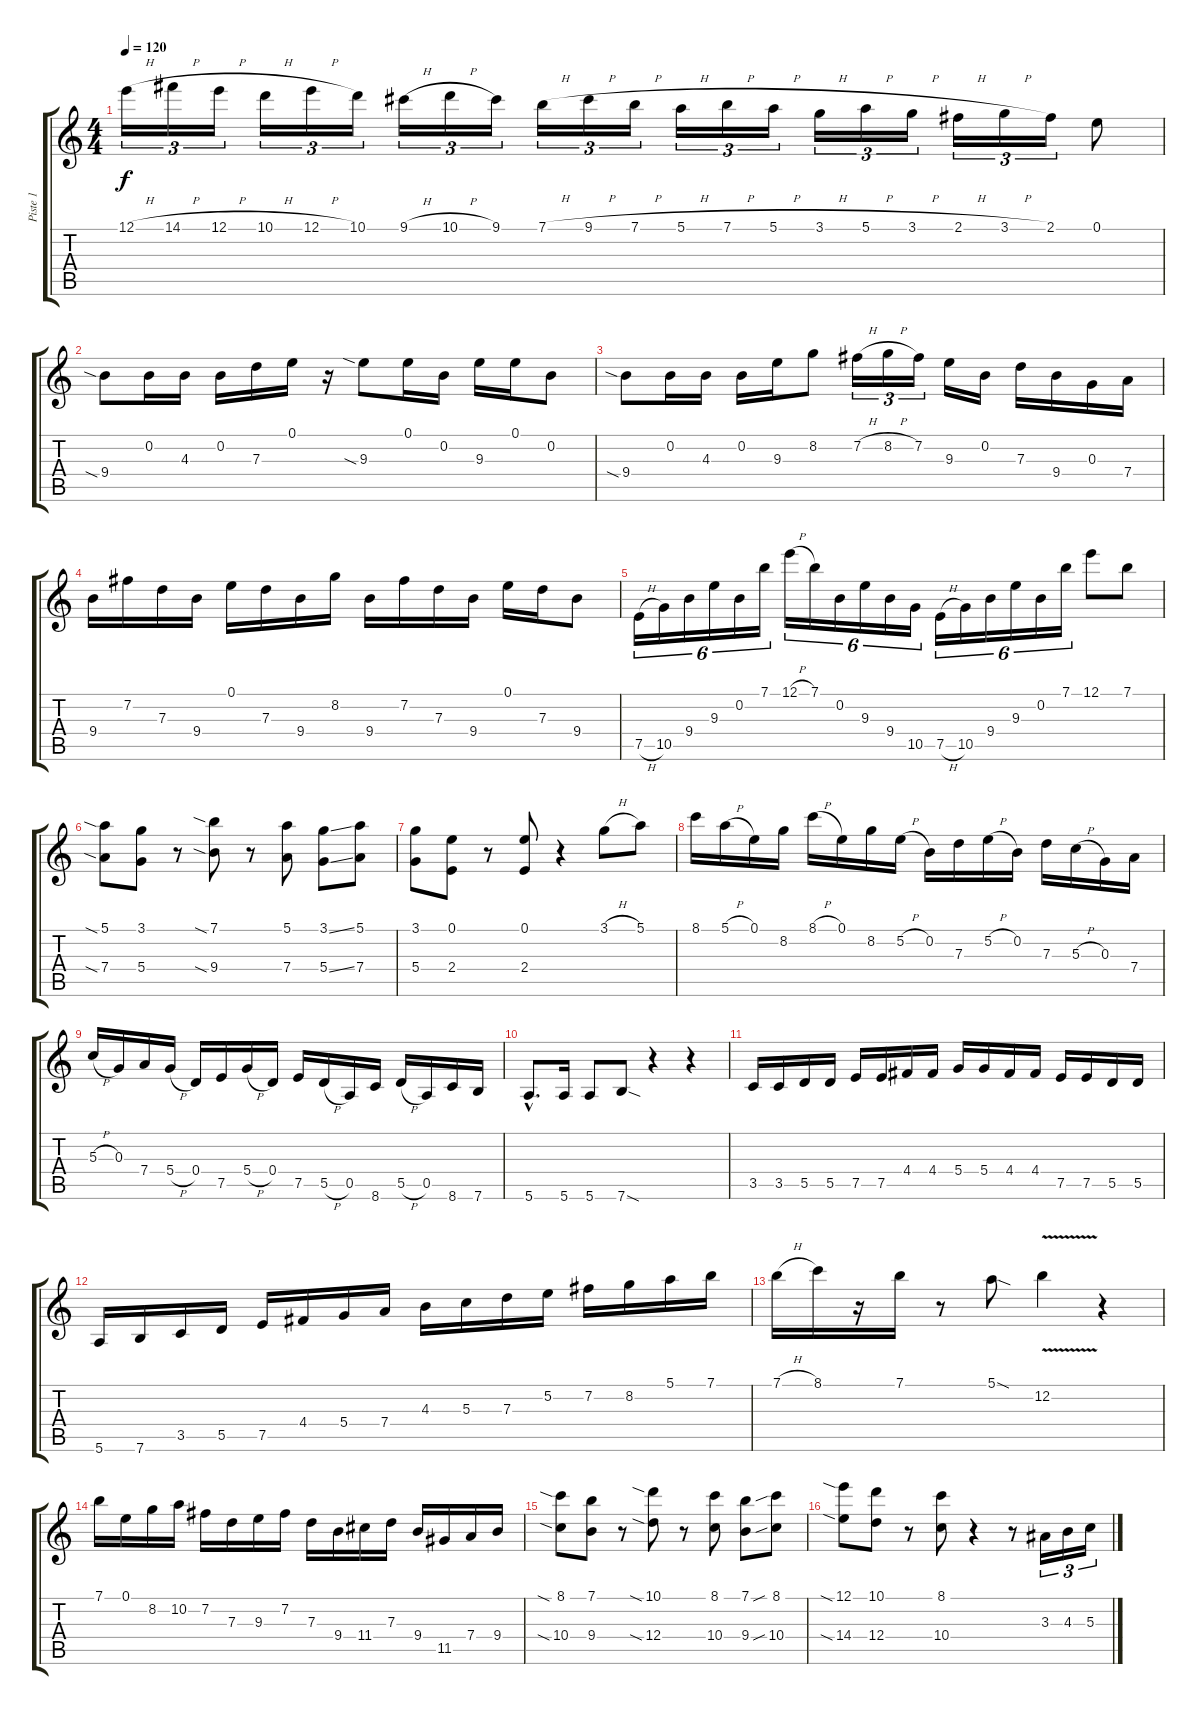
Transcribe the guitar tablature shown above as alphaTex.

\track ("Piste 1" "Piste 1") {instrument acousticguitarnylon}
\staff {score tabs}
\tuning (E4 B3 G3 D3 A2 E2) {hide}
\ts (4 4)
\tempo 120
\clef g2
\ks c
12.1{h}.16{tu (3 2) dy f} 14.1{h}.16{tu (3 2)} 12.1{h}.16{tu (3 2)} 10.1{h}.16{tu (3 2)} 12.1{h}.16{tu (3 2)} 10.1.16{tu (3 2)} 9.1{h}.16{tu (3 2)} 10.1{h}.16{tu (3 2)} 9.1.16{tu (3 2)} 7.1{h}.16{tu (3 2)} 9.1{h}.16{tu (3 2)} 7.1{h}.16{tu (3 2)} 5.1{h}.16{tu (3 2)} 7.1{h}.16{tu (3 2)} 5.1{h}.16{tu (3 2)} 3.1{h}.16{tu (3 2)} 5.1{h}.16{tu (3 2)} 3.1{h}.16{tu (3 2)} 2.1{h}.16{tu (3 2)} 3.1{h}.16{tu (3 2)} 2.1.16{tu (3 2)} 0.1.8 |
9.4{sia}.8 0.2.16 4.3.16 0.2.16 7.3.16 0.1.16 r.16 9.3{sia}.8 0.1.16 0.2.16 9.3.16 0.1.16 0.2.8 |
9.4{sia}.8 0.2.16 4.3.16 0.2.16 9.3.16 8.2.8 7.2{h}.16{tu (3 2)} 8.2{h}.16{tu (3 2)} 7.2.16{tu (3 2)} 9.3.16 0.2.16 7.3.16 9.4.16 0.3.16 7.4.16 |
9.4.16 7.2.16 7.3.16 9.4.16 0.1.16 7.3.16 9.4.16 8.2.16 9.4.16 7.2.16 7.3.16 9.4.16 0.1.16 7.3.16 9.4.8 |
7.5{h}.16{tu (6 4)} 10.5.16{tu (6 4)} 9.4.16{tu (6 4)} 9.3.16{tu (6 4)} 0.2.16{tu (6 4)} 7.1.16{tu (6 4)} 12.1{h}.16{tu (6 4)} 7.1.16{tu (6 4)} 0.2.16{tu (6 4)} 9.3.16{tu (6 4)} 9.4.16{tu (6 4)} 10.5.16{tu (6 4)} 7.5{h}.16{tu (6 4)} 10.5.16{tu (6 4)} 9.4.16{tu (6 4)} 9.3.16{tu (6 4)} 0.2.16{tu (6 4)} 7.1.16{tu (6 4)} 12.1.8 7.1.8 |
(5.1{sia} 7.4{sia}).8 (3.1 5.4).8 r.8 (7.1{sia} 9.4{sia}).8 r.8 (5.1 7.4).8 (3.1{ss} 5.4{ss}).8 (5.1 7.4).8 |
(3.1 5.4).8 (0.1 2.4).8 r.8 (0.1 2.4).8 r.4 3.1{h}.8 5.1.8 |
8.1.16 5.1{h}.16 0.1.16 8.2.16 8.1{h}.16 0.1.16 8.2.16 5.2{h}.16 0.2.16 7.3.16 5.2{h}.16 0.2.16 7.3.16 5.3{h}.16 0.3.16 7.4.16 |
5.3{h}.16 0.3.16 7.4.16 5.4{h}.16 0.4.16 7.5.16 5.4{h}.16 0.4.16 7.5.16 5.5{h}.16 0.5.16 8.6.16 5.5{h}.16 0.5.16 8.6.16 7.6.16 |
5.6{hac}.8{d} 5.6.16 5.6.8 7.6{sod}.8 r.4 r.4 |
3.5.16 3.5.16 5.5.16 5.5.16 7.5.16 7.5.16 4.4.16 4.4.16 5.4.16 5.4.16 4.4.16 4.4.16 7.5.16 7.5.16 5.5.16 5.5.16 |
5.6.16 7.6.16 3.5.16 5.5.16 7.5.16 4.4.16 5.4.16 7.4.16 4.3.16 5.3.16 7.3.16 5.2.16 7.2.16 8.2.16 5.1.16 7.1.16 |
7.1{h}.16 8.1.16 r.16 7.1.16 r.8 5.1{sod}.8 12.2{v}.4 r.4 |
7.1.16 0.1.16 8.2.16 10.2.16 7.2.16 7.3.16 9.3.16 7.2.16 7.3.16 9.4.16 11.4.16 7.3.16 9.4.16 11.5.16 7.4.16 9.4.16 |
(8.1{sia} 10.4{sia}).8 (7.1 9.4).8 r.8 (10.1{sia} 12.4{sia}).8 r.8 (8.1 10.4).8 (7.1 9.4).8 (8.1{sib} 10.4{sib}).8 |
(12.1{sia} 14.4{sia}).8 (10.1 12.4).8 r.8 (8.1{sl} 10.4).8 r.4 r.8 3.3.16{tu (3 2)} 4.3.16{tu (3 2)} 5.3.16{tu (3 2)}
